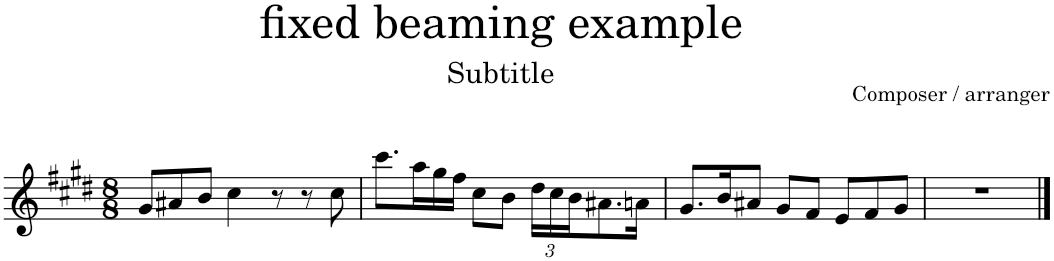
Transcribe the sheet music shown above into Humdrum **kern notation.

**kern
*part1
*staff1
*I"Flute
*I'Fl.
*clefG2
*k[f#c#g#d#]
*M8/8
=1
8g#/L
8a#X/
8b/J
4cc#\
8r
8r
8cc#\
=2
8.ccc#\L
16aa\L
16gg#\
16ff#\JJ
8cc#\L
8b\J
*Xbrackettup
24dd#\LL
24cc#\
24b\J
8.a#X\
16an\Jk
=3
8.g#/L
16b/K
8a#X/J
8g#/L
8f#/J
8e/L
8f#/
8g#/J
=4
1r
==
*-
